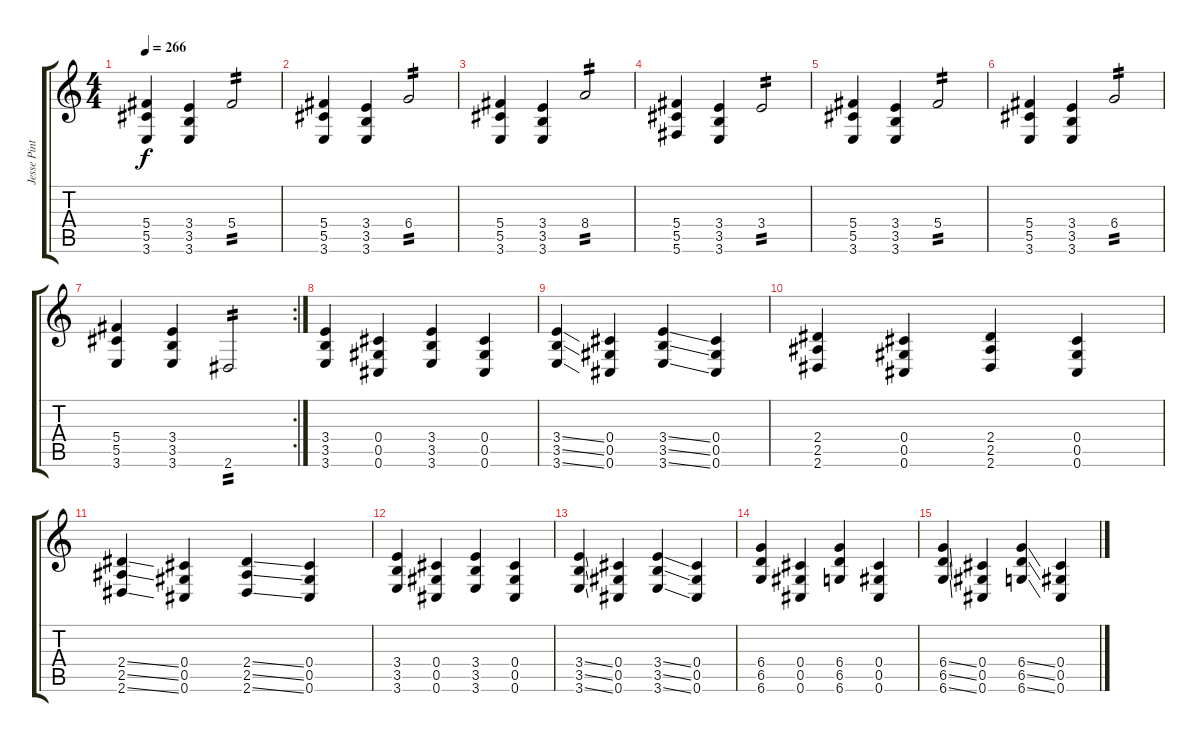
\track ("Jesse Pintado" "Jesse Pint") {instrument distortionguitar}
\staff {score tabs}
\tuning (Eb4 Bb3 Gb3 Db3 Ab2 Db2) {hide}
\ts (4 4)
\tempo 266
\clef g2
\ks c
(5.4 5.5 3.6).4{dy f} (3.4 3.5 3.6).4 5.4.2{tp 2} |
(5.4 5.5 3.6).4 (3.4 3.5 3.6).4 6.4.2{tp 2} |
(5.4 5.5 3.6).4 (3.4 3.5 3.6).4 8.4.2{tp 2} |
(5.4 5.5 5.6).4 (3.4 3.5 3.6).4 3.4.2{tp 2} |
(5.4 5.5 3.6).4 (3.4 3.5 3.6).4 5.4.2{tp 2} |
(5.4 5.5 3.6).4 (3.4 3.5 3.6).4 6.4.2{tp 2} |
\rc 2
(5.4 5.5 3.6).4 (3.4 3.5 3.6).4 2.6.2{tp 2} |
(3.4 3.5 3.6).4 (0.4 0.5 0.6).4 (3.4 3.5 3.6).4 (0.4 0.5 0.6).4 |
(3.4{ss} 3.5{ss} 3.6{ss}).4 (0.4 0.5 0.6).4 (3.4{ss} 3.5{ss} 3.6{ss}).4 (0.4 0.5 0.6).4 |
(2.4 2.5 2.6).4 (0.4 0.5 0.6).4 (2.4 2.5 2.6).4 (0.4 0.5 0.6).4 |
(2.4{ss} 2.5{ss} 2.6{ss}).4 (0.4 0.5 0.6).4 (2.4{ss} 2.5{ss} 2.6{ss}).4 (0.4 0.5 0.6).4 |
(3.4 3.5 3.6).4 (0.4 0.5 0.6).4 (3.4 3.5 3.6).4 (0.4 0.5 0.6).4 |
(3.4{ss} 3.5{ss} 3.6{ss}).4 (0.4 0.5 0.6).4 (3.4{ss} 3.5{ss} 3.6{ss}).4 (0.4 0.5 0.6).4 |
(6.4 6.5 6.6).4 (0.4 0.5 0.6).4 (6.4 6.5 6.6).4 (0.4 0.5 0.6).4 |
(6.4{ss} 6.5{ss} 6.6{ss}).4 (0.4 0.5 0.6).4 (6.4{ss} 6.5{ss} 6.6{ss}).4 (0.4 0.5 0.6).4
